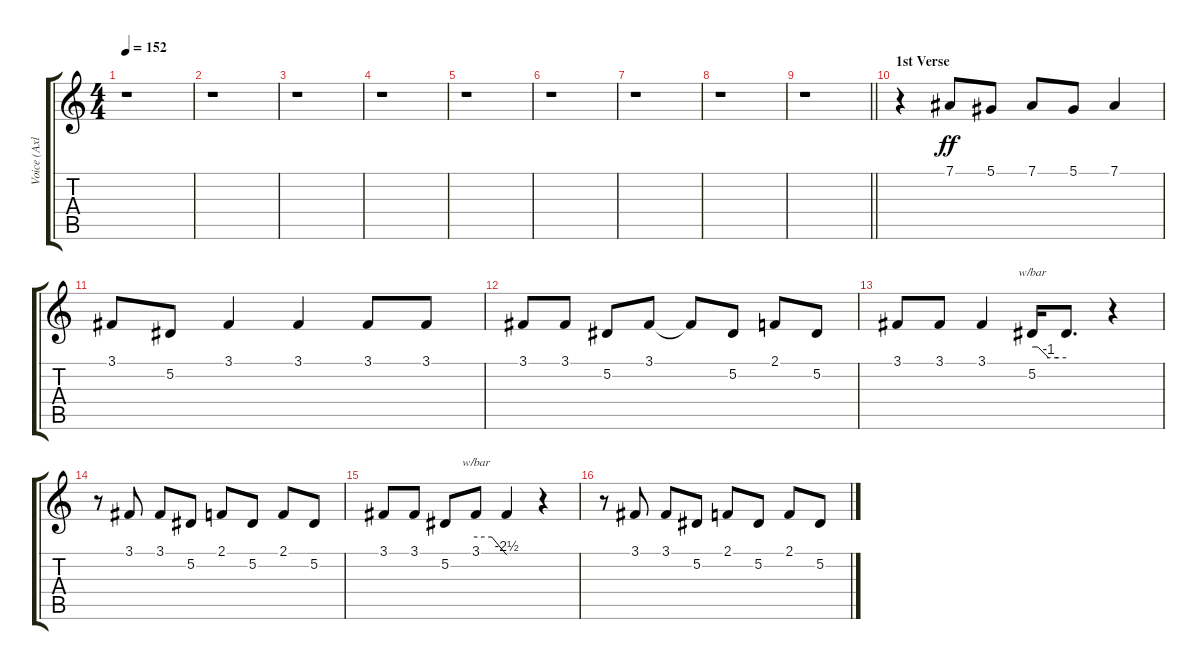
\track ("Voice (Axl)" "Voice (Axl") {instrument lead2sawtooth}
\staff {score tabs}
\tuning (Eb4 Bb3 Gb3 Db3 Ab2 Eb2) {hide}
\ts (4 4)
\tempo 152
\clef g2
\ks c
r.1{dy ff} |
r.1 |
r.1 |
r.1 |
r.1 |
r.1 |
r.1 |
r.1 |
\barLineRight lightlight
r.1 |
\section ("" "1st Verse")
r.4 7.1.8 5.1.8 7.1.8 5.1.8 7.1.4 |
3.1.8 5.2.8 3.1.4 3.1.4 3.1.8 3.1.8 |
3.1.8 3.1.8 5.2.8 3.1.8 3.1{t}.8 5.2.8 2.1.8 5.2.8 |
3.1.8 3.1.8 3.1.4 5.2.16{tbe (custom default 0 0 10 0 29 -4 45 -4 60 -4)} 5.2{t}.8{d} r.4 |
r.8 3.1.8 3.1.8 5.2.8 2.1.8 5.2.8 2.1.8 5.2.8 |
3.1.8 3.1.8 5.2.8 3.1.8{tbe (custom default 0 0 31 0 60 -10)} 3.1{t}.4 r.4 |
r.8 3.1.8 3.1.8 5.2.8 2.1.8 5.2.8 2.1.8 5.2.8
